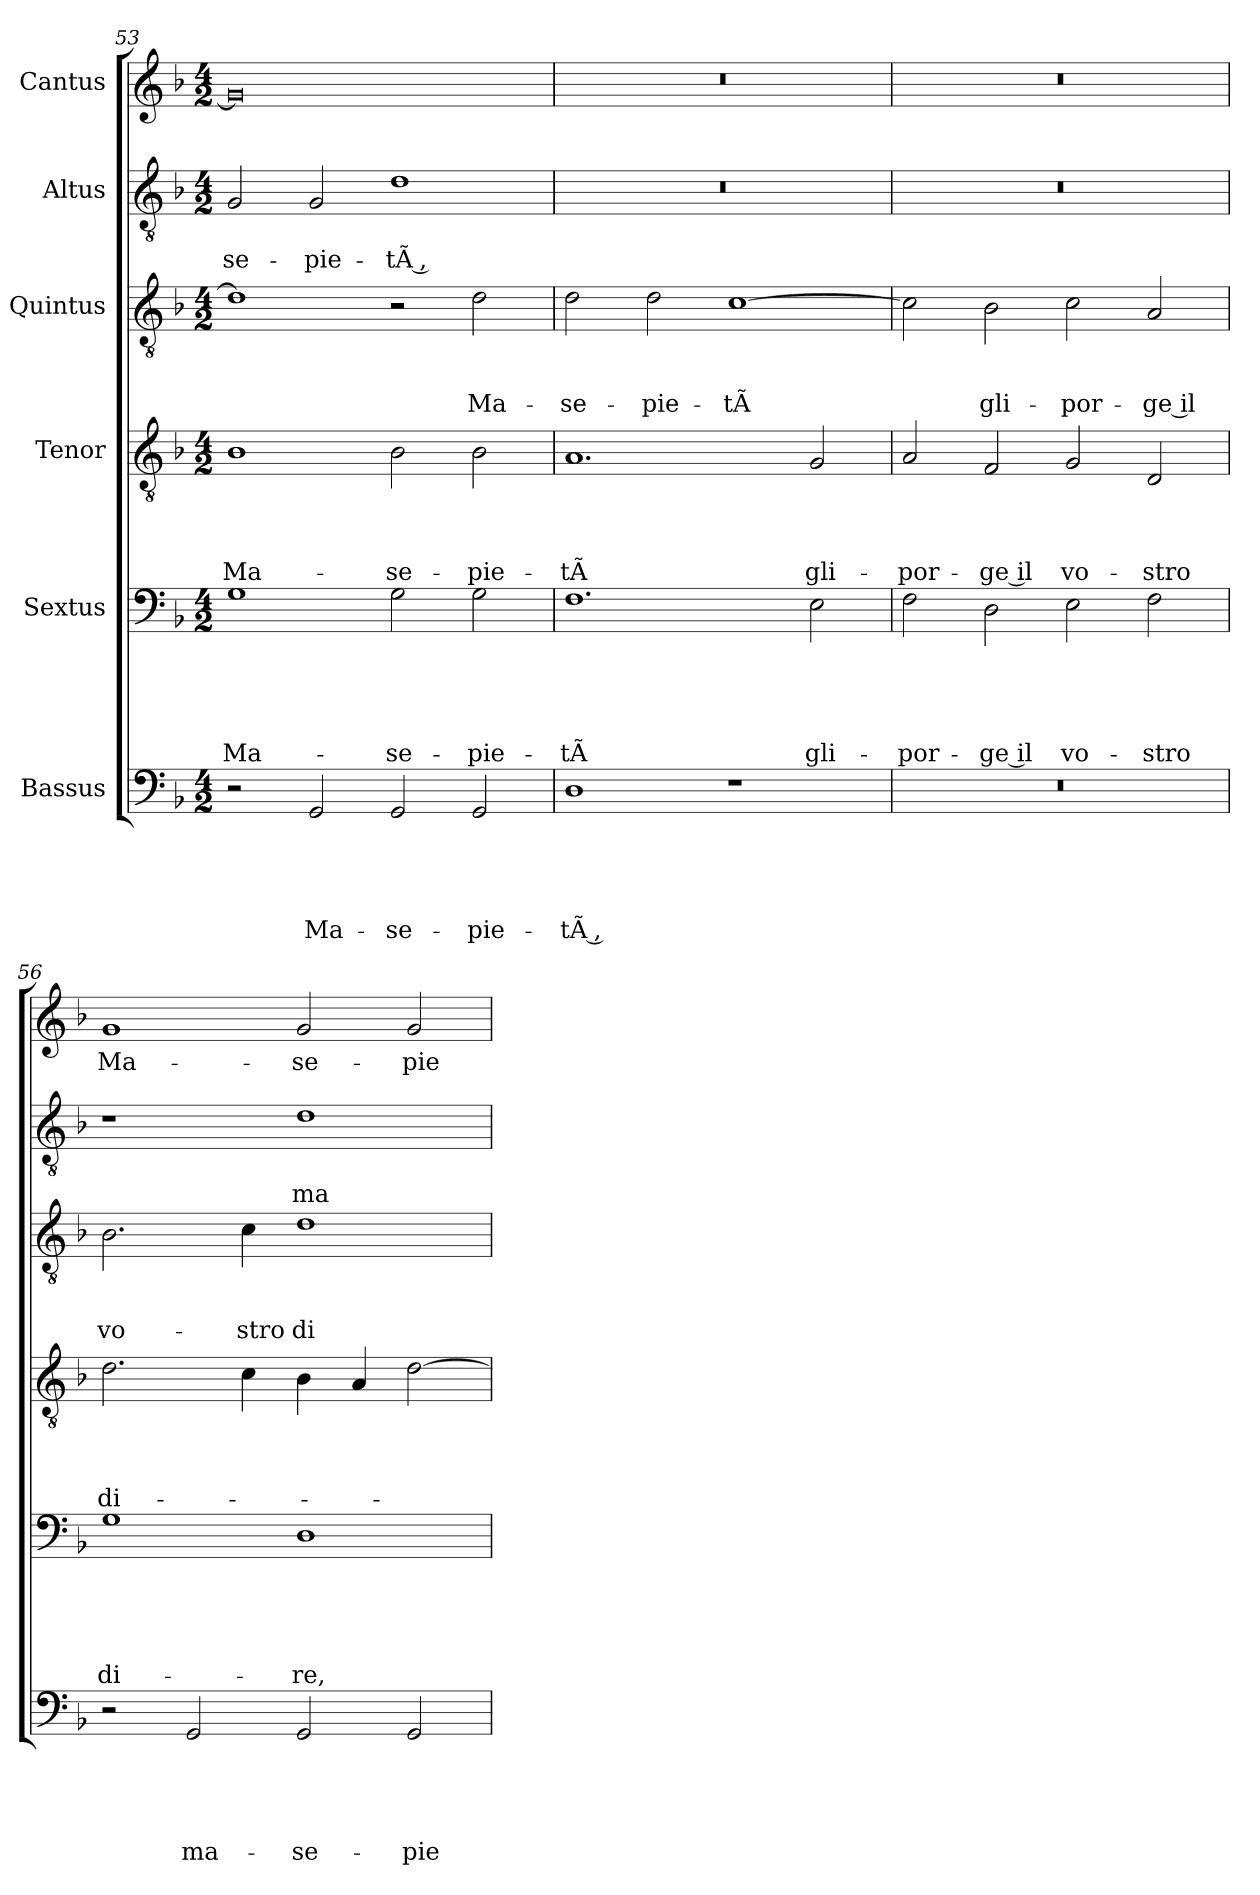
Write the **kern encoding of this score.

**kern	**text	**text	**text	**text	**text	**kern	**text	**text	**text	**text	**text	**kern	**text	**text	**text	**text	**kern	**text	**text	**text	**kern	**text	**text	**kern	**text
*part6	*part6	*part6	*part6	*part6	*part6	*part5	*part5	*part5	*part5	*part5	*part5	*part4	*part4	*part4	*part4	*part4	*part3	*part3	*part3	*part3	*part2	*part2	*part2	*part1	*part1
*staff6	*staff6	*staff6	*staff6	*staff6	*staff6	*staff5	*staff5	*staff5	*staff5	*staff5	*staff5	*staff4	*staff4	*staff4	*staff4	*staff4	*staff3	*staff3	*staff3	*staff3	*staff2	*staff2	*staff2	*staff1	*staff1
*I"Bassus	*	*	*	*	*	*I"Sextus	*	*	*	*	*	*I"Tenor	*	*	*	*	*I"Quintus	*	*	*	*I"Altus	*	*	*I"Cantus	*
*clefF4	*	*	*	*	*	*clefF4	*	*	*	*	*	*clefGv2	*	*	*	*	*clefGv2	*	*	*	*clefGv2	*	*	*clefG2	*
*k[b-]	*	*	*	*	*	*k[b-]	*	*	*	*	*	*k[b-]	*	*	*	*	*k[b-]	*	*	*	*k[b-]	*	*	*k[b-]	*
*M4/2	*	*	*	*	*	*M4/2	*	*	*	*	*	*M4/2	*	*	*	*	*M4/2	*	*	*	*M4/2	*	*	*M4/2	*
=53	=53	=53	=53	=53	=53	=53	=53	=53	=53	=53	=53	=53	=53	=53	=53	=53	=53	=53	=53	=53	=53	=53	=53	=53	=53
2r	.	.	.	.	.	1G\	.	.	.	.	Ma-	1B-\	.	.	.	Ma-	1d\]	.	.	.	2G/	.	se-	0g/]	.
2GG/	.	.	.	.	Ma-	.	.	.	.	.	.	.	.	.	.	.	.	.	.	.	2G/	.	pie-	.	.
2GG/	.	.	.	.	se-	2G\	.	.	.	.	se-	2B-\	.	.	.	se-	2r	.	.	.	1d\	.	-tÃ ,	.	.
2GG/	.	.	.	.	pie-	2G\	.	.	.	.	pie-	2B-\	.	.	.	pie-	2d\	.	.	Ma-	.	.	.	.	.
=54	=54	=54	=54	=54	=54	=54	=54	=54	=54	=54	=54	=54	=54	=54	=54	=54	=54	=54	=54	=54	=54	=54	=54	=54	=54
1D\	.	.	.	.	-tÃ ,	1.F\	.	.	.	.	-tÃ	1.A/	.	.	.	-tÃ	2d\	.	.	se-	0r	.	.	0r	.
.	.	.	.	.	.	.	.	.	.	.	.	.	.	.	.	.	2d\	.	.	pie-	.	.	.	.	.
1r	.	.	.	.	.	.	.	.	.	.	.	.	.	.	.	.	[1c\	.	.	-tÃ	.	.	.	.	.
.	.	.	.	.	.	2E\	.	.	.	.	gli-	2G/	.	.	.	gli-	.	.	.	.	.	.	.	.	.
=55	=55	=55	=55	=55	=55	=55	=55	=55	=55	=55	=55	=55	=55	=55	=55	=55	=55	=55	=55	=55	=55	=55	=55	=55	=55
0r	.	.	.	.	.	2F\	.	.	.	.	por-	2A/	.	.	.	por-	2c\]	.	.	.	0r	.	.	0r	.
.	.	.	.	.	.	2D\	.	.	.	.	-ge il	2F/	.	.	.	-ge il	2B-\	.	.	gli-	.	.	.	.	.
.	.	.	.	.	.	2E\	.	.	.	.	vo-	2G/	.	.	.	vo-	2c\	.	.	por-	.	.	.	.	.
.	.	.	.	.	.	2F\	.	.	.	.	-stro	2D/	.	.	.	-stro	2A/	.	.	-ge il	.	.	.	.	.
=56	=56	=56	=56	=56	=56	=56	=56	=56	=56	=56	=56	=56	=56	=56	=56	=56	=56	=56	=56	=56	=56	=56	=56	=56	=56
2r	.	.	.	.	.	1G\	.	.	.	.	di-	2.d\	.	.	.	di-	2.B-\	.	.	vo-	1r	.	.	1g/	Ma-
2GG/	.	.	.	.	ma-	.	.	.	.	.	.	.	.	.	.	.	.	.	.	.	.	.	.	.	.
.	.	.	.	.	.	.	.	.	.	.	.	4c\	.	.	.	.	4c\	.	.	-stro	.	.	.	.	.
2GG/	.	.	.	.	se-	1D\	.	.	.	.	-re,	4B-\	.	.	.	.	1d\	.	.	di-	1d\	.	ma-	2g/	se-
.	.	.	.	.	.	.	.	.	.	.	.	4A/	.	.	.	.	.	.	.	.	.	.	.	.	.
2GG/	.	.	.	.	pie-	.	.	.	.	.	.	[2d\	.	.	.	.	.	.	.	.	.	.	.	2g/	pie-
=	=	=	=	=	=	=	=	=	=	=	=	=	=	=	=	=	=	=	=	=	=	=	=	=	=
*-	*-	*-	*-	*-	*-	*-	*-	*-	*-	*-	*-	*-	*-	*-	*-	*-	*-	*-	*-	*-	*-	*-	*-	*-	*-
